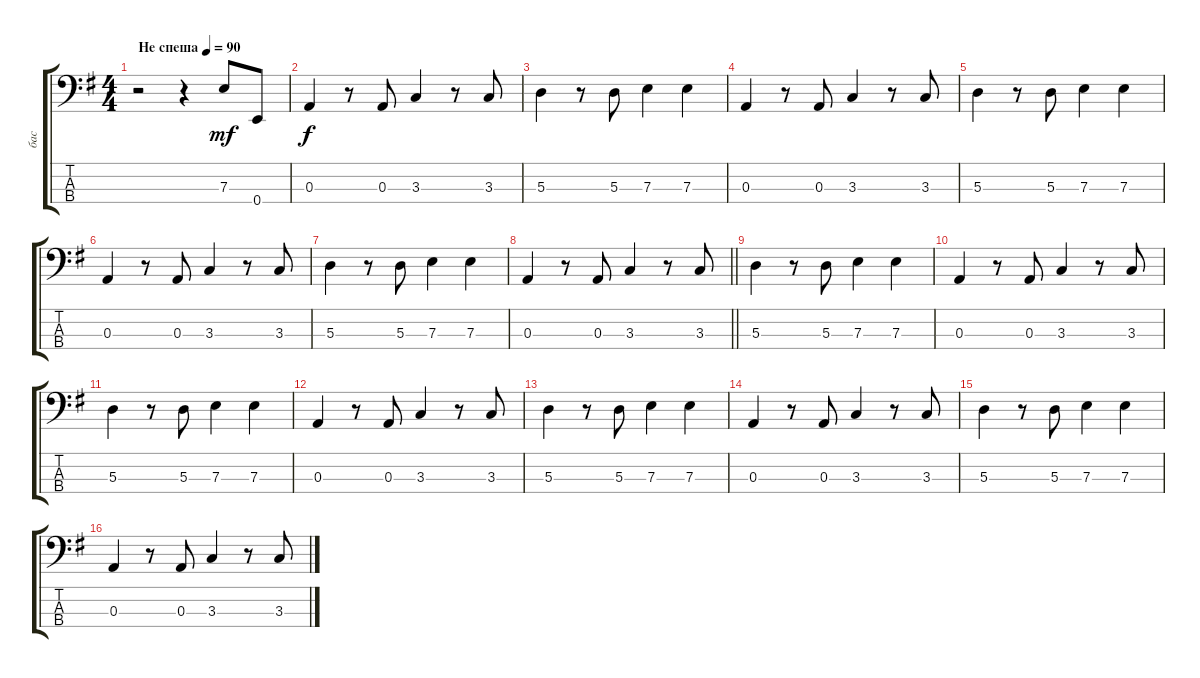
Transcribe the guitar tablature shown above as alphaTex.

\track ("бас" "бас") {instrument electricbassfinger}
\staff {score tabs}
\tuning (G2 D2 A1 E1) {hide}
\ts (4 4)
\section ("" "")
\tempo (90 "Не спеша")
\clef f4
\ks eminor
r.2{dy mf instrument electricbassfinger} r.4 7.3.8 0.4.8 |
0.3.4{dy f} r.8 0.3.8 3.3.4 r.8 3.3.8 |
5.3.4 r.8 5.3.8 7.3.4 7.3.4 |
0.3.4 r.8 0.3.8 3.3.4 r.8 3.3.8 |
5.3.4 r.8 5.3.8 7.3.4 7.3.4 |
0.3.4 r.8 0.3.8 3.3.4 r.8 3.3.8 |
5.3.4 r.8 5.3.8 7.3.4 7.3.4 |
\barLineRight lightlight
0.3.4 r.8 0.3.8 3.3.4 r.8 3.3.8 |
\section ("" "")
5.3.4 r.8 5.3.8 7.3.4 7.3.4 |
0.3.4 r.8 0.3.8 3.3.4 r.8 3.3.8 |
5.3.4 r.8 5.3.8 7.3.4 7.3.4 |
0.3.4 r.8 0.3.8 3.3.4 r.8 3.3.8 |
5.3.4 r.8 5.3.8 7.3.4 7.3.4 |
0.3.4 r.8 0.3.8 3.3.4 r.8 3.3.8 |
5.3.4 r.8 5.3.8 7.3.4 7.3.4 |
0.3.4 r.8 0.3.8 3.3.4 r.8 3.3.8
